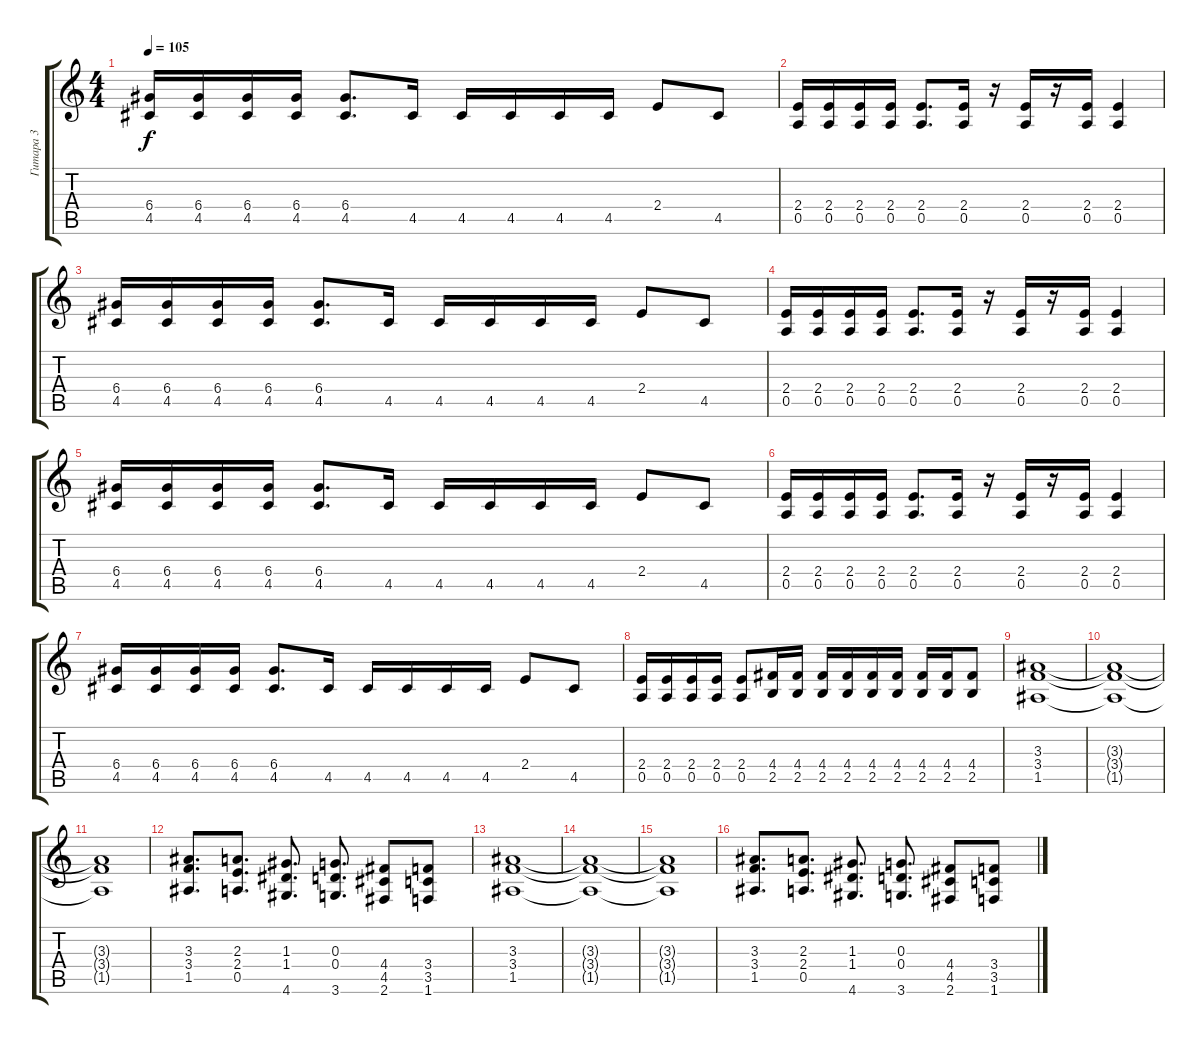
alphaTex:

\track ("Гитара 3" "Гитара 3") {instrument distortionguitar}
\staff {score tabs}
\tuning (E4 B3 G3 D3 A2 E2) {hide}
\ts (4 4)
\tempo 105
\clef g2
\ks c
(6.4 4.5).16{dy f} (6.4 4.5).16 (6.4 4.5).16 (6.4 4.5).16 (6.4 4.5).8{d} 4.5.16 4.5.16 4.5.16 4.5.16 4.5.16 2.4.8 4.5.8 |
(2.4 0.5).16 (2.4 0.5).16 (2.4 0.5).16 (2.4 0.5).16 (2.4 0.5).8{d} (2.4 0.5).16 r.16 (2.4 0.5).16 r.16 (2.4 0.5).16 (2.4 0.5).4 |
(6.4 4.5).16 (6.4 4.5).16 (6.4 4.5).16 (6.4 4.5).16 (6.4 4.5).8{d} 4.5.16 4.5.16 4.5.16 4.5.16 4.5.16 2.4.8 4.5.8 |
(2.4 0.5).16 (2.4 0.5).16 (2.4 0.5).16 (2.4 0.5).16 (2.4 0.5).8{d} (2.4 0.5).16 r.16 (2.4 0.5).16 r.16 (2.4 0.5).16 (2.4 0.5).4 |
(6.4 4.5).16 (6.4 4.5).16 (6.4 4.5).16 (6.4 4.5).16 (6.4 4.5).8{d} 4.5.16 4.5.16 4.5.16 4.5.16 4.5.16 2.4.8 4.5.8 |
(2.4 0.5).16 (2.4 0.5).16 (2.4 0.5).16 (2.4 0.5).16 (2.4 0.5).8{d} (2.4 0.5).16 r.16 (2.4 0.5).16 r.16 (2.4 0.5).16 (2.4 0.5).4 |
(6.4 4.5).16 (6.4 4.5).16 (6.4 4.5).16 (6.4 4.5).16 (6.4 4.5).8{d} 4.5.16 4.5.16 4.5.16 4.5.16 4.5.16 2.4.8 4.5.8 |
(2.4 0.5).16 (2.4 0.5).16 (2.4 0.5).16 (2.4 0.5).16 (2.4 0.5).8 (4.4 2.5).16 (4.4 2.5).16 (4.4 2.5).16 (4.4 2.5).16 (4.4 2.5).16 (4.4 2.5).16 (4.4 2.5).16 (4.4 2.5).16 (4.4 2.5).8 |
(3.3 3.4 1.5).1 |
(3.3{t} 3.4{t} 1.5{t}).1 |
(3.3{t} 3.4{t} 1.5{t}).1 |
(3.3 3.4 1.5).8{d} (2.3 2.4 0.5).8{d} (1.3 1.4 4.6).8{d} (0.3 0.4 3.6).8{d} (4.4 4.5 2.6).8 (3.4 3.5 1.6).8 |
(3.3 3.4 1.5).1 |
(3.3{t} 3.4{t} 1.5{t}).1 |
(3.3{t} 3.4{t} 1.5{t}).1 |
(3.3 3.4 1.5).8{d} (2.3 2.4 0.5).8{d} (1.3 1.4 4.6).8{d} (0.3 0.4 3.6).8{d} (4.4 4.5 2.6).8 (3.4 3.5 1.6).8
